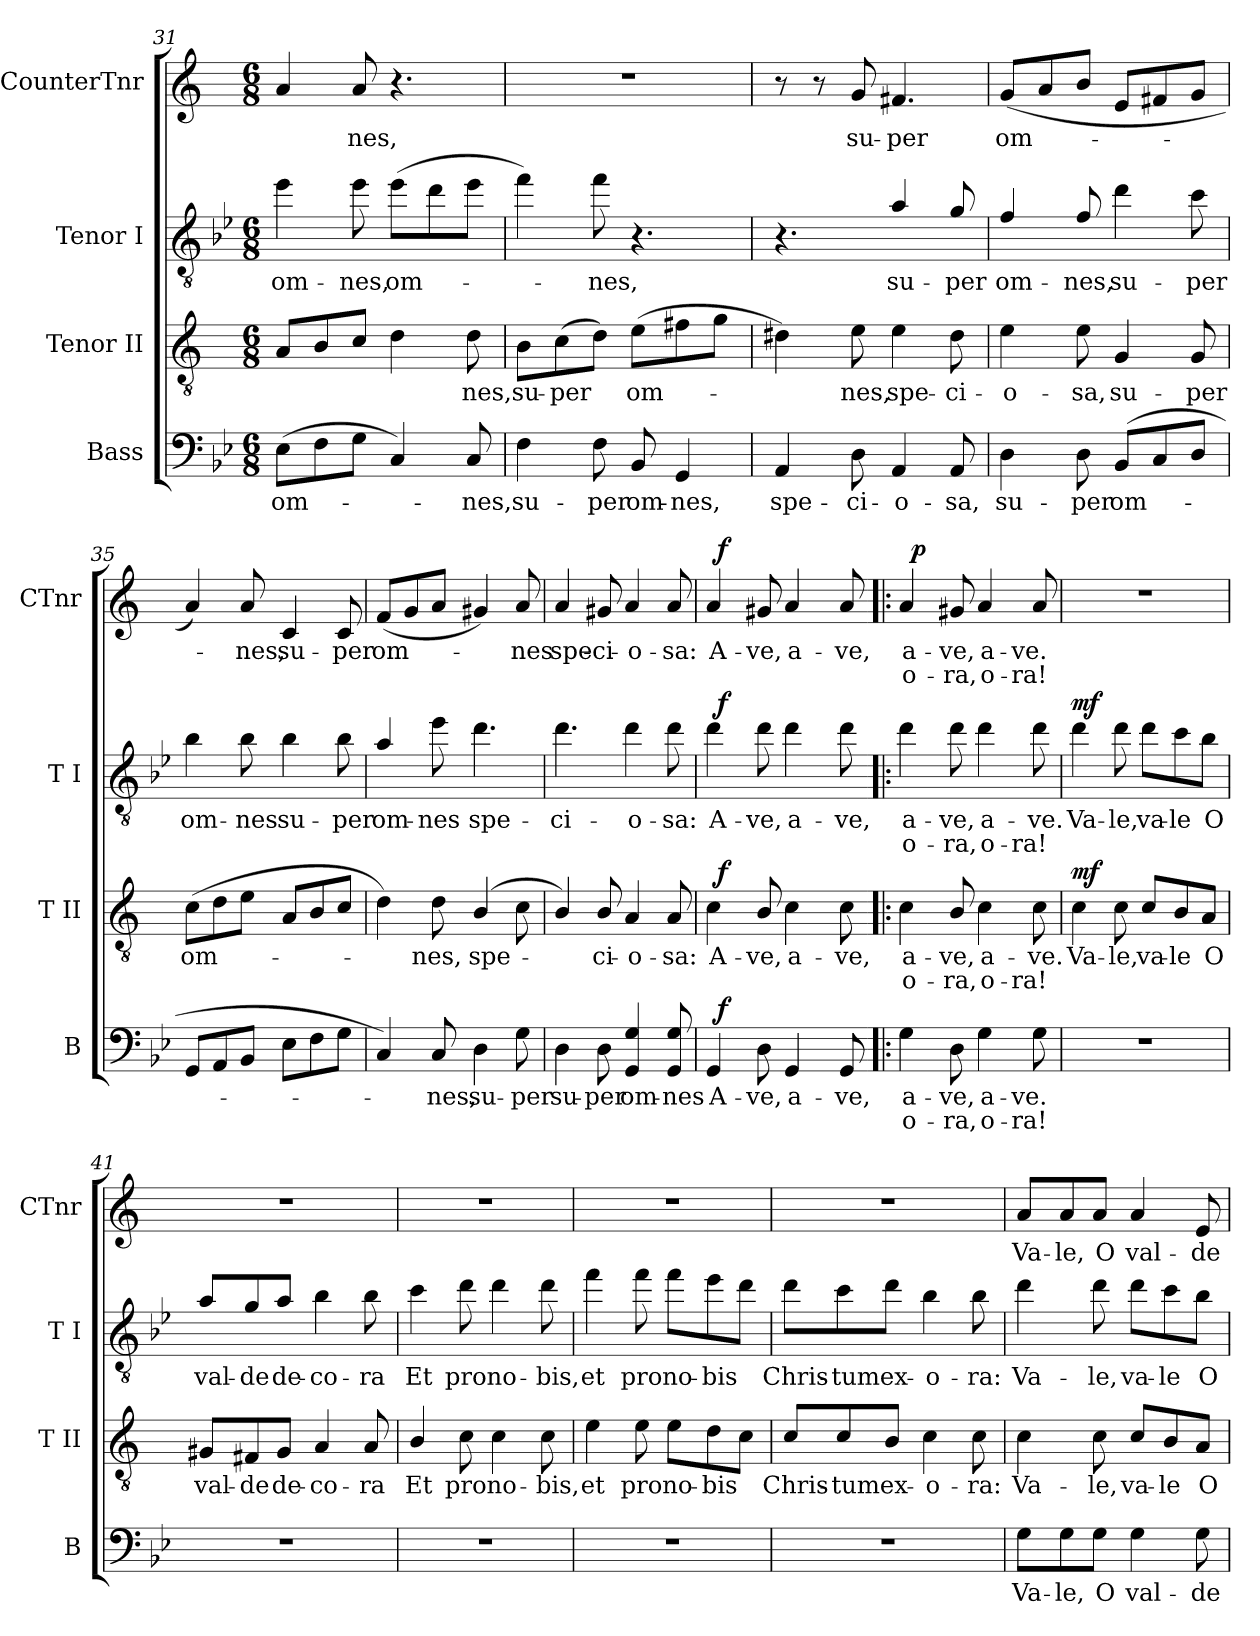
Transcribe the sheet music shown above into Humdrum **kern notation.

**kern	**text	**text	**dynam	**kern	**text	**text	**dynam	**kern	**text	**text	**dynam	**kern	**text	**text	**dynam
*part4	*part4	*part4	*part4	*part3	*part3	*part3	*part3	*part2	*part2	*part2	*part2	*part1	*part1	*part1	*part1
*staff4	*staff4	*staff4	*staff4	*staff3	*staff3	*staff3	*staff3	*staff2	*staff2	*staff2	*staff2	*staff1	*staff1	*staff1	*staff1
*I"Bass	*	*	*	*I"Tenor II	*	*	*	*I"Tenor I	*	*	*	*I"CounterTnr	*	*	*
*I'B	*	*	*	*I'T II	*	*	*	*I'T I	*	*	*	*I'CTnr	*	*	*
*clefF4	*	*	*	*clefGv2	*	*	*	*clefGv2	*	*	*	*clefG2	*	*	*
*	*	*	*	*ITrd1c2	*	*	*	*ITrd8c14	*	*	*	*ITrd1c2	*	*	*
*k[b-e-]	*	*	*	*k[b-e-]	*	*	*	*k[b-e-]	*	*	*	*k[b-e-]	*	*	*
*B-:	*	*	*	*B-:	*	*	*	*B-:	*	*	*	*B-:	*	*	*
*M6/8	*	*	*	*M6/8	*	*	*	*M6/8	*	*	*	*M6/8	*	*	*
=31	=31	=31	=31	=31	=31	=31	=31	=31	=31	=31	=31	=31	=31	=31	=31
!	!LO:LY:b	!	!	!	!	!	!	!	!LO:LY:b	!	!	!	!	!	!
(>8E-\L	om-	.	.	8G/L	.	.	.	4e-\	om-	.	.	4g/	.	.	.
8F\	.	.	.	8A/	.	.	.	.	.	.	.	.	.	.	.
!	!	!	!	!	!	!	!	!	!LO:LY:b	!	!	!	!LO:LY:b	!	!
8G\J	.	.	.	8B-/J	.	.	.	8e-\	-nes,	.	.	8g/	-nes,	.	.
!	!	!	!	!	!	!	!	!	!LO:LY:b	!	!	!	!	!	!
4C/)	.	.	.	4c\	.	.	.	(>8e-\L	om-	.	.	4.r	.	.	.
.	.	.	.	.	.	.	.	8d\	.	.	.	.	.	.	.
!	!LO:LY:b	!	!	!	!LO:LY:b	!	!	!	!	!	!	!	!	!	!
8C/	-nes,	.	.	8c\	-nes,	.	.	8e-\J	.	.	.	.	.	.	.
=32	=32	=32	=32	=32	=32	=32	=32	=32	=32	=32	=32	=32	=32	=32	=32
!	!LO:LY:b	!	!	!	!LO:LY:b	!	!	!	!	!	!	!	!	!	!
4F\	su-	.	.	8A\L	su-	.	.	4f\)	.	.	.	2.r	.	.	.
!	!	!	!	!	!LO:LY:b	!	!	!	!	!	!	!	!	!	!
.	.	.	.	(>8B-\	-per	.	.	.	.	.	.	.	.	.	.
!	!LO:LY:b	!	!	!	!	!	!	!	!LO:LY:b	!	!	!	!	!	!
8F\	-per	.	.	8c\J)	.	.	.	8f\	-nes,	.	.	.	.	.	.
!	!LO:LY:b	!	!	!	!LO:LY:b	!	!	!	!	!	!	!	!	!	!
8BB-/	om-	.	.	(>8d\L	om-	.	.	4.r	.	.	.	.	.	.	.
!	!LO:LY:b	!	!	!	!	!	!	!	!	!	!	!	!	!	!
4GG/	-nes,	.	.	8en\	.	.	.	.	.	.	.	.	.	.	.
.	.	.	.	8f\J	.	.	.	.	.	.	.	.	.	.	.
!!LO:PB:g=z
=33	=33	=33	=33	=33	=33	=33	=33	=33	=33	=33	=33	=33	=33	=33	=33
!	!LO:LY:b	!	!	!	!LO:LY:b	!	!	!	!	!	!	!	!	!	!
4AA/	spe-	.	.	4c#X\)	-­	.	.	4.r	.	.	.	8r	.	.	.
.	.	.	.	.	.	.	.	.	.	.	.	8r	.	.	.
!	!LO:LY:b	!	!	!	!LO:LY:b	!	!	!	!	!	!	!	!LO:LY:b	!	!
8D\	-ci-	.	.	8d\	nes,	.	.	.	.	.	.	8f/	su-	.	.
!	!LO:LY:b	!	!	!	!LO:LY:b	!	!	!	!LO:LY:b	!	!	!	!LO:LY:b	!	!
4AA/	-o-	.	.	4d\	spe-	.	.	4A/	su-	.	.	4.en/	-per	.	.
!	!LO:LY:b	!	!	!	!LO:LY:b	!	!	!	!LO:LY:b	!	!	!	!	!	!
8AA/	-sa,	.	.	8c#\	-ci-	.	.	8G/	-per	.	.	.	.	.	.
=34	=34	=34	=34	=34	=34	=34	=34	=34	=34	=34	=34	=34	=34	=34	=34
!	!LO:LY:b	!	!	!	!LO:LY:b	!	!	!	!LO:LY:b	!	!	!	!LO:LY:b	!	!
4D\	su-	.	.	4d\	-o-	.	.	4F/	om-	.	.	(<8f/L	om-	.	.
.	.	.	.	.	.	.	.	.	.	.	.	8g/	.	.	.
!	!LO:LY:b	!	!	!	!LO:LY:b	!	!	!	!LO:LY:b	!	!	!	!	!	!
8D\	-per	.	.	8d\	-sa,	.	.	8F/	-nes,	.	.	8a/J	.	.	.
!	!LO:LY:b	!	!	!	!LO:LY:b	!	!	!	!LO:LY:b	!	!	!	!	!	!
(8BB-/L	om-	.	.	4F/	su-	.	.	4d\	su-	.	.	8d/L	.	.	.
8C/	.	.	.	.	.	.	.	.	.	.	.	8en/	.	.	.
!	!	!	!	!	!LO:LY:b	!	!	!	!LO:LY:b	!	!	!	!	!	!
8D/J	.	.	.	8F/	-per	.	.	8c\	-per	.	.	8f/J	.	.	.
=35	=35	=35	=35	=35	=35	=35	=35	=35	=35	=35	=35	=35	=35	=35	=35
!	!	!	!	!	!LO:LY:b	!	!	!	!LO:LY:b	!	!	!	!	!	!
8GG/L	.	.	.	(>8B-\L	om-	.	.	4B-\	om-	.	.	4g/)	.	.	.
8AA/	.	.	.	8c\	.	.	.	.	.	.	.	.	.	.	.
!	!	!	!	!	!	!	!	!	!LO:LY:b	!	!	!	!LO:LY:b	!	!
8BB-/J	.	.	.	8d\J	.	.	.	8B-\	-nes	.	.	8g/	-nes,	.	.
!	!	!	!	!	!	!	!	!	!LO:LY:b	!	!	!	!LO:LY:b	!	!
8E-\L	.	.	.	8G/L	.	.	.	4B-\	su-	.	.	4B-/	su-	.	.
8F\	.	.	.	8A/	.	.	.	.	.	.	.	.	.	.	.
!	!	!	!	!	!	!	!	!	!LO:LY:b	!	!	!	!LO:LY:b	!	!
8G\J	.	.	.	8B-/J	.	.	.	8B-\	-per	.	.	8B-/	-per	.	.
=36	=36	=36	=36	=36	=36	=36	=36	=36	=36	=36	=36	=36	=36	=36	=36
!	!	!	!	!	!	!	!	!	!LO:LY:b	!	!	!	!LO:LY:b	!	!
4C/)	.	.	.	4c\)	.	.	.	4A/	om-	.	.	(<8e-/L	om-	.	.
.	.	.	.	.	.	.	.	.	.	.	.	8f/	.	.	.
!	!LO:LY:b	!	!	!	!LO:LY:b	!	!	!	!LO:LY:b	!	!	!	!	!	!
8C/	-nes,	.	.	8c\	-nes,	.	.	8e-\	-nes	.	.	8g/J	.	.	.
!	!LO:LY:b	!	!	!	!LO:LY:b	!	!	!	!LO:LY:b	!	!	!	!	!	!
4D\	su-	.	.	(4A/	spe-	.	.	4.d\	spe-	.	.	4f#X/)	.	.	.
!	!LO:LY:b	!	!	!	!	!	!	!	!	!	!	!	!LO:LY:b	!	!
8G\	-per	.	.	8B-\	.	.	.	.	.	.	.	8g/	-nes	.	.
!!LO:LB:g=z
=37	=37	=37	=37	=37	=37	=37	=37	=37	=37	=37	=37	=37	=37	=37	=37
!	!LO:LY:b	!	!	!	!LO:LY:b	!	!	!	!LO:LY:b	!	!	!	!LO:LY:b	!	!
4D\	su-	.	.	4A/)	-­	.	.	4.d\	-ci-	.	.	4g/	spe-	.	.
!	!LO:LY:b	!	!	!	!LO:LY:b	!	!	!	!	!	!	!	!LO:LY:b	!	!
8D\	-per	.	.	8A/	ci-	.	.	.	.	.	.	8f#X/	-ci-	.	.
!	!LO:LY:b	!	!	!	!LO:LY:b	!	!	!	!LO:LY:b	!	!	!	!LO:LY:b	!	!
4GG/ 4G/	om-	.	.	4G/	-o-	.	.	4d\	-o-	.	.	4g/	-o-	.	.
!	!LO:LY:b	!	!	!	!LO:LY:b	!	!	!	!LO:LY:b	!	!	!	!LO:LY:b	!	!
8GG/ 8G/	-nes	.	.	8G/	-sa:	.	.	8d\	-sa:	.	.	8g/	-sa:	.	.
=38	=38	=38	=38	=38	=38	=38	=38	=38	=38	=38	=38	=38	=38	=38	=38
!	!LO:LY:b	!	!	!	!LO:LY:b	!	!	!	!LO:LY:b	!	!	!	!LO:LY:b	!	!
*^	*	*	*	*^	*	*	*	*^	*	*	*	*^	*	*	*
4GG/	32ryy	A-	.	.	4B-\	32ryy	A-	.	.	4d\	32ryy	A-	.	.	4g/	32ryy	A-	.	.
!	!	!	!	!LO:DY:a	!	!	!	!	!LO:DY:a	!	!	!	!	!LO:DY:a	!	!	!	!	!LO:DY:a
.	2ryy	.	.	f	.	2ryy	.	.	f	.	2ryy	.	.	f	.	2ryy	.	.	f
!	!	!LO:LY:b	!	!	!	!	!LO:LY:b	!	!	!	!	!LO:LY:b	!	!	!	!	!LO:LY:b	!	!
8D\	.	-ve,	.	.	8A/	.	-ve,	.	.	8d\	.	-ve,	.	.	8f#X/	.	-ve,	.	.
!	!	!LO:LY:b	!	!	!	!	!LO:LY:b	!	!	!	!	!LO:LY:b	!	!	!	!	!LO:LY:b	!	!
4GG/	.	a-	.	.	4B-\	.	a-	.	.	4d\	.	a-	.	.	4g/	.	a-	.	.
.	8..ryy	.	.	.	.	8..ryy	.	.	.	.	8..ryy	.	.	.	.	8..ryy	.	.	.
!	!	!LO:LY:b	!	!	!	!	!LO:LY:b	!	!	!	!	!LO:LY:b	!	!	!	!	!LO:LY:b	!	!
8GG/	.	-ve,	.	.	8B-\	.	-ve,	.	.	8d\	.	-ve,	.	.	8g/	.	-ve,	.	.
=39!|:	=39!|:	=39!|:	=39!|:	=39!|:	=39!|:	=39!|:	=39!|:	=39!|:	=39!|:	=39!|:	=39!|:	=39!|:	=39!|:	=39!|:	=39!|:	=39!|:	=39!|:	=39!|:	=39!|:
!	!	!LO:LY:b	!LO:LY:b	!	!	!	!LO:LY:b	!LO:LY:b	!	!	!	!LO:LY:b	!LO:LY:b	!	!	!	!LO:LY:b	!LO:LY:b	!
*v	*v	*	*	*	*	*	*	*	*	*v	*v	*	*	*	*	*	*	*	*
*	*	*	*	*v	*v	*	*	*	*	*	*	*	*	*	*	*	*
4G\	a-	o-	.	4B-\	a-	o-	.	4d\	a-	o-	.	4g/	32ryy	a-	o-	.
!	!	!	!	!	!	!	!	!	!	!	!	!	!	!	!	!LO:DY:a
.	.	.	.	.	.	.	.	.	.	.	.	.	2ryy	.	.	p
!	!LO:LY:b	!LO:LY:b	!	!	!LO:LY:b	!LO:LY:b	!	!	!LO:LY:b	!LO:LY:b	!	!	!	!LO:LY:b	!LO:LY:b	!
8D\	-ve,	-ra,	.	8A/	-ve,	-ra,	.	8d\	-ve,	-ra,	.	8f#X/	.	-ve,	-ra,	.
!	!LO:LY:b	!LO:LY:b	!	!	!LO:LY:b	!LO:LY:b	!	!	!LO:LY:b	!LO:LY:b	!	!	!	!LO:LY:b	!LO:LY:b	!
4G\	a-	o-	.	4B-\	a-	o-	.	4d\	a-	o-	.	4g/	.	a-	o-	.
.	.	.	.	.	.	.	.	.	.	.	.	.	8..ryy	.	.	.
!	!LO:LY:b	!LO:LY:b	!	!	!LO:LY:b	!LO:LY:b	!	!	!LO:LY:b	!LO:LY:b	!	!	!	!LO:LY:b	!LO:LY:b	!
8G\	-ve.	-ra!	.	8B-\	-ve.	-ra!	.	8d\	-ve.	-ra!	.	8g/	.	-ve.	-ra!	.
=40	=40	=40	=40	=40	=40	=40	=40	=40	=40	=40	=40	=40	=40	=40	=40	=40
!	!	!	!	!	!LO:LY:b	!	!LO:DY:a	!	!LO:LY:b	!	!LO:DY:a	!	!	!	!	!
*	*	*	*	*	*	*	*	*	*	*	*	*v	*v	*	*	*
2.r	.	.	.	4B-\	Va-	.	mf	4d\	Va-	.	mf	2.r	.	.	.
!	!	!	!	!	!LO:LY:b	!	!	!	!LO:LY:b	!	!	!	!	!	!
.	.	.	.	8B-\	-le,	.	.	8d\	-le,	.	.	.	.	.	.
!	!	!	!	!	!LO:LY:b	!	!	!	!LO:LY:b	!	!	!	!	!	!
.	.	.	.	8B-/L	va-	.	.	8d\L	va-	.	.	.	.	.	.
!	!	!	!	!	!LO:LY:b	!	!	!	!LO:LY:b	!	!	!	!	!	!
.	.	.	.	8A/	-le	.	.	8c\	-le	.	.	.	.	.	.
!	!	!	!	!	!LO:LY:b	!	!	!	!LO:LY:b	!	!	!	!	!	!
.	.	.	.	8G/J	O	.	.	8B-\J	O	.	.	.	.	.	.
!!LO:PB:g=z
=41	=41	=41	=41	=41	=41	=41	=41	=41	=41	=41	=41	=41	=41	=41	=41
!	!	!	!	!	!LO:LY:b	!	!	!	!LO:LY:b	!	!	!	!	!	!
2.r	.	.	.	8F#X/L	val-	.	.	8A/L	val-	.	.	2.r	.	.	.
!	!	!	!	!	!LO:LY:b	!	!	!	!LO:LY:b	!	!	!	!	!	!
.	.	.	.	8En/	-de	.	.	8G/	-de	.	.	.	.	.	.
!	!	!	!	!	!LO:LY:b	!	!	!	!LO:LY:b	!	!	!	!	!	!
.	.	.	.	8F#/J	de-	.	.	8A/J	de-	.	.	.	.	.	.
!	!	!	!	!	!LO:LY:b	!	!	!	!LO:LY:b	!	!	!	!	!	!
.	.	.	.	4G/	-co-	.	.	4B-\	-co-	.	.	.	.	.	.
!	!	!	!	!	!LO:LY:b	!	!	!	!LO:LY:b	!	!	!	!	!	!
.	.	.	.	8G/	-ra	.	.	8B-\	-ra	.	.	.	.	.	.
=42	=42	=42	=42	=42	=42	=42	=42	=42	=42	=42	=42	=42	=42	=42	=42
!	!	!	!	!	!LO:LY:b	!	!	!	!LO:LY:b	!	!	!	!	!	!
2.r	.	.	.	4A/	Et	.	.	4c\	Et	.	.	2.r	.	.	.
!	!	!	!	!	!LO:LY:b	!	!	!	!LO:LY:b	!	!	!	!	!	!
.	.	.	.	8B-\	pro	.	.	8d\	pro	.	.	.	.	.	.
!	!	!	!	!	!LO:LY:b	!	!	!	!LO:LY:b	!	!	!	!	!	!
.	.	.	.	4B-\	no-	.	.	4d\	no-	.	.	.	.	.	.
!	!	!	!	!	!LO:LY:b	!	!	!	!LO:LY:b	!	!	!	!	!	!
.	.	.	.	8B-\	-bis,	.	.	8d\	-bis,	.	.	.	.	.	.
=43	=43	=43	=43	=43	=43	=43	=43	=43	=43	=43	=43	=43	=43	=43	=43
!	!	!	!	!	!LO:LY:b	!	!	!	!LO:LY:b	!	!	!	!	!	!
2.r	.	.	.	4d\	et	.	.	4f\	et	.	.	2.r	.	.	.
!	!	!	!	!	!LO:LY:b	!	!	!	!LO:LY:b	!	!	!	!	!	!
.	.	.	.	8d\	pro	.	.	8f\	pro	.	.	.	.	.	.
!	!	!	!	!	!LO:LY:b	!	!	!	!LO:LY:b	!	!	!	!	!	!
.	.	.	.	8d\L	no-	.	.	8f\L	no-	.	.	.	.	.	.
!	!	!	!	!	!LO:LY:b	!	!	!	!LO:LY:b	!	!	!	!	!	!
.	.	.	.	8c\	-bis	.	.	8e-\	-bis	.	.	.	.	.	.
.	.	.	.	8B-\J	.	.	.	8d\J	.	.	.	.	.	.	.
=44	=44	=44	=44	=44	=44	=44	=44	=44	=44	=44	=44	=44	=44	=44	=44
!	!	!	!	!	!LO:LY:b	!	!	!	!LO:LY:b	!	!	!	!	!	!
2.r	.	.	.	8B-/L	Chris-	.	.	8d\L	Chris-	.	.	2.r	.	.	.
!	!	!	!	!	!LO:LY:b	!	!	!	!LO:LY:b	!	!	!	!	!	!
.	.	.	.	8B-/	-tum	.	.	8c\	-tum	.	.	.	.	.	.
!	!	!	!	!	!LO:LY:b	!	!	!	!LO:LY:b	!	!	!	!	!	!
.	.	.	.	8A/J	ex-	.	.	8d\J	ex-	.	.	.	.	.	.
!	!	!	!	!	!LO:LY:b	!	!	!	!LO:LY:b	!	!	!	!	!	!
.	.	.	.	4B-\	-o-	.	.	4B-\	-o-	.	.	.	.	.	.
!	!	!	!	!	!LO:LY:b	!	!	!	!LO:LY:b	!	!	!	!	!	!
.	.	.	.	8B-\	-ra:	.	.	8B-\	-ra:	.	.	.	.	.	.
!!LO:LB:g=z
=45	=45	=45	=45	=45	=45	=45	=45	=45	=45	=45	=45	=45	=45	=45	=45
!	!LO:LY:b	!	!	!	!LO:LY:b	!	!	!	!LO:LY:b	!	!	!	!LO:LY:b	!	!
8G\L	Va-	.	.	4B-\	Va-	.	.	4d\	Va-	.	.	8g/L	Va-	.	.
!	!LO:LY:b	!	!	!	!	!	!	!	!	!	!	!	!LO:LY:b	!	!
8G\	-le,	.	.	.	.	.	.	.	.	.	.	8g/	-le,	.	.
!	!LO:LY:b	!	!	!	!LO:LY:b	!	!	!	!LO:LY:b	!	!	!	!LO:LY:b	!	!
8G\J	O	.	.	8B-\	-le,	.	.	8d\	-le,	.	.	8g/J	O	.	.
!	!LO:LY:b	!	!	!	!LO:LY:b	!	!	!	!LO:LY:b	!	!	!	!LO:LY:b	!	!
4G\	val-	.	.	8B-/L	va-	.	.	8d\L	va-	.	.	4g/	val-	.	.
!	!	!	!	!	!LO:LY:b	!	!	!	!LO:LY:b	!	!	!	!	!	!
.	.	.	.	8A/	-le	.	.	8c\	-le	.	.	.	.	.	.
!	!LO:LY:b	!	!	!	!LO:LY:b	!	!	!	!LO:LY:b	!	!	!	!LO:LY:b	!	!
8G\	-de	.	.	8G/J	O	.	.	8B-\J	O	.	.	8d/	-de	.	.
=	=	=	=	=	=	=	=	=	=	=	=	=	=	=	=
*-	*-	*-	*-	*-	*-	*-	*-	*-	*-	*-	*-	*-	*-	*-	*-
